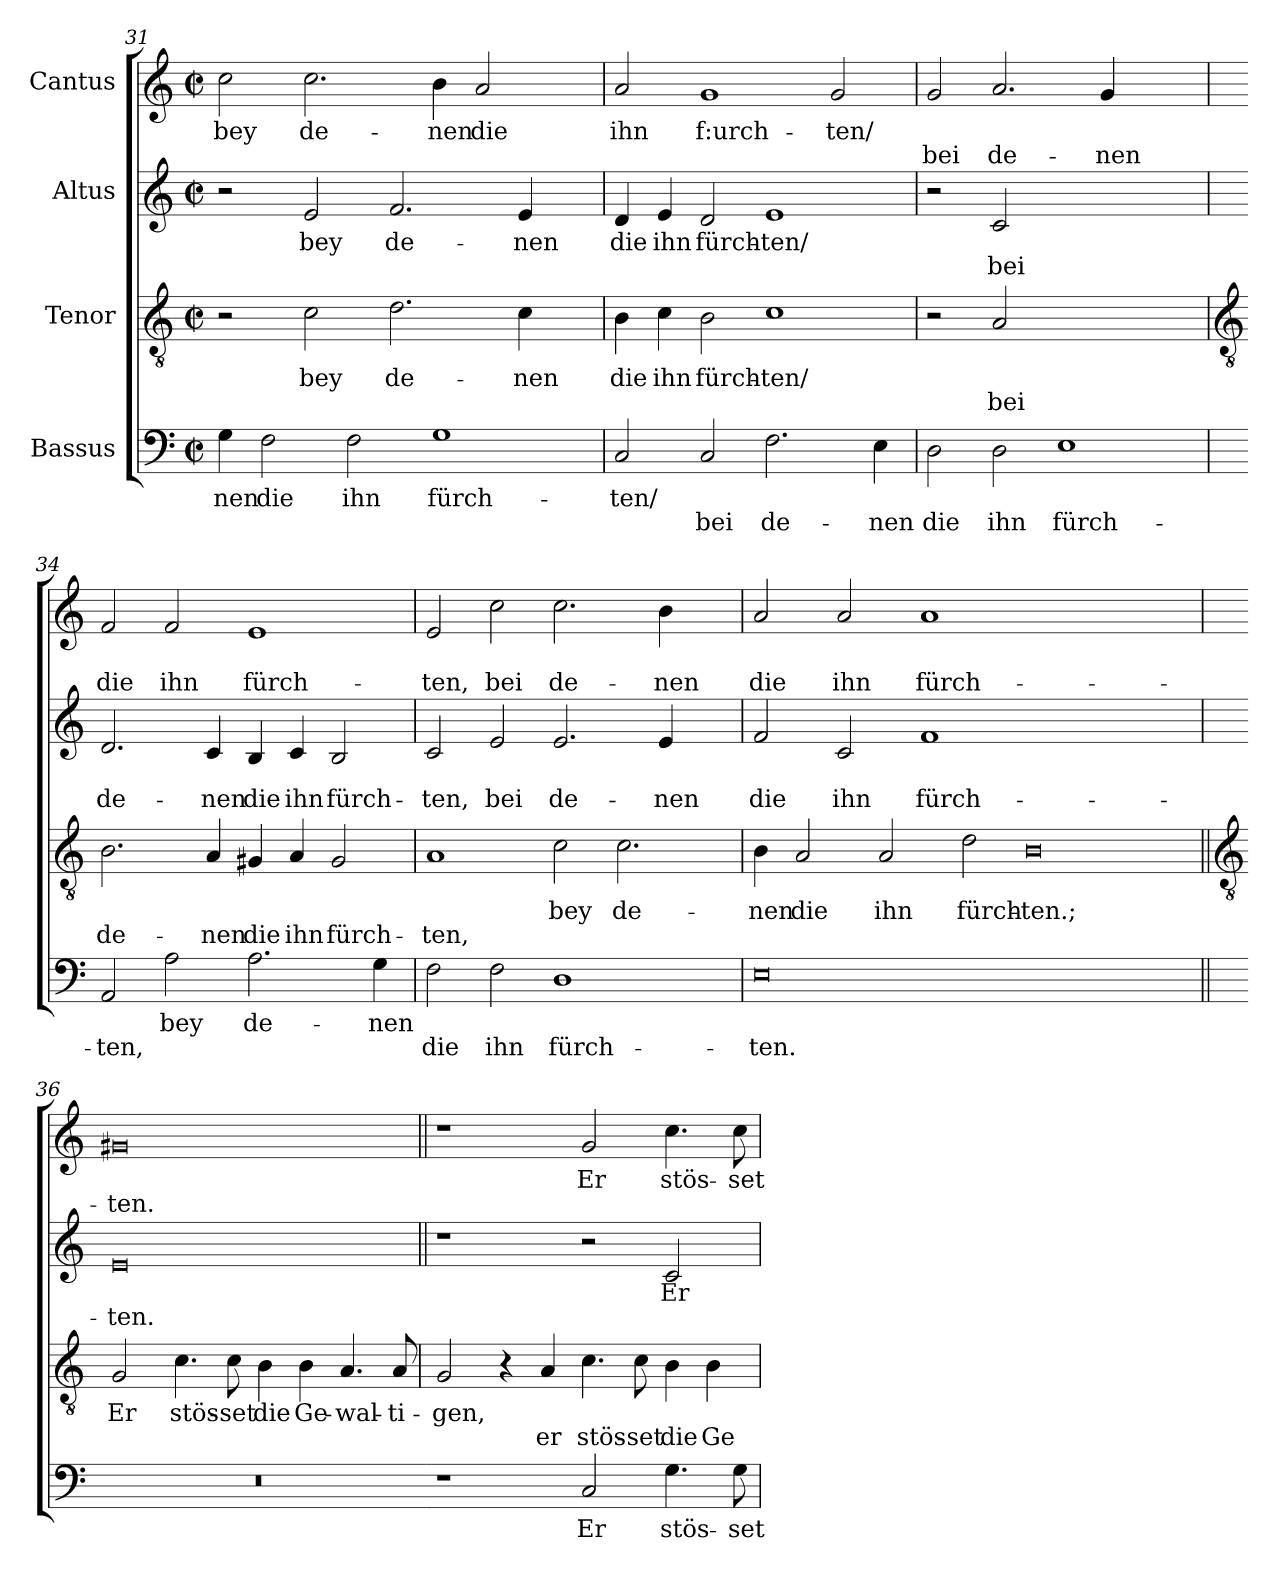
**kern	**text	**text	**kern	**text	**text	**kern	**text	**text	**kern	**text	**text
*part4	*part4	*part4	*part3	*part3	*part3	*part2	*part2	*part2	*part1	*part1	*part1
*staff4	*staff4	*staff4	*staff3	*staff3	*staff3	*staff2	*staff2	*staff2	*staff1	*staff1	*staff1
*I"Bassus	*	*	*I"Tenor	*	*	*I"Altus	*	*	*I"Cantus	*	*
*clefF4	*	*	*clefGv2	*	*	*clefG2	*	*	*clefG2	*	*
*k[]	*	*	*k[]	*	*	*k[]	*	*	*k[]	*	*
*C:	*	*	*C:	*	*	*C:	*	*	*C:	*	*
*M4/2	*	*	*M4/2	*	*	*M4/2	*	*	*M4/2	*	*
*met(c|)	*	*	*met(c|)	*	*	*met(c|)	*	*	*met(c|)	*	*
=31A	=31A	=31A	=31A	=31A	=31A	=31A	=31A	=31A	=31A	=31A	=31A
!	!LO:LY:b	!	!	!	!	!	!	!	!	!LO:LY:b	!
4G	-nen	.	2r	.	.	2r	.	.	2cc	bey	.
!	!LO:LY:b	!	!	!	!	!	!	!	!	!	!
2F	die	.	.	.	.	.	.	.	.	.	.
!	!	!	!	!LO:LY:b	!	!	!LO:LY:b	!	!	!LO:LY:b	!
.	.	.	2c	bey	.	2e	bey	.	2.cc	de-	.
!	!LO:LY:b	!	!	!	!	!	!	!	!	!	!
2F	ihn	.	.	.	.	.	.	.	.	.	.
!	!	!	!	!LO:LY:b	!	!	!LO:LY:b	!	!	!	!
.	.	.	2.d	de-	.	2.f	de-	.	.	.	.
!	!LO:LY:b	!	!	!	!	!	!	!	!	!LO:LY:b	!
1G	fürch-	.	.	.	.	.	.	.	4b	-nen	.
!	!	!	!	!	!	!	!	!	!	!LO:LY:b	!
.	.	.	.	.	.	.	.	.	2a	die	.
!	!	!	!	!LO:LY:b	!	!	!LO:LY:b	!	!	!	!
.	.	.	4c	-nen	.	4e	-nen	.	.	.	.
.	.	.	4ryy	.	.	4ryy	.	.	4ryy	.	.
=32A	=32A	=32A	=32A	=32A	=32A	=32A	=32A	=32A	=32A	=32A	=32A
!	!LO:LY:b	!	!	!LO:LY:b	!	!	!LO:LY:b	!	!	!LO:LY:b	!
2C	-ten/	.	4B	die	.	4d	die	.	2a	ihn	.
!	!	!	!	!LO:LY:b	!	!	!LO:LY:b	!	!	!	!
.	.	.	4c	ihn	.	4e	ihn	.	.	.	.
!	!	!LO:LY:b	!	!LO:LY:b	!	!	!LO:LY:b	!	!	!LO:LY:b	!
2C	.	bei	2B	fürch-	.	2d	fürch-	.	1g	f:urch-	.
!	!	!LO:LY:b	!	!LO:LY:b	!	!	!LO:LY:b	!	!	!	!
2.F	.	de-	1c	-ten/	.	1e	-ten/	.	.	.	.
!	!	!	!	!	!	!	!	!	!	!LO:LY:b	!
.	.	.	.	.	.	.	.	.	2g	-ten/	.
!	!	!LO:LY:b	!	!	!	!	!	!	!	!	!
4E	.	-nen	.	.	.	.	.	.	.	.	.
!!LO:LB:g=z
=33A	=33A	=33A	=33A	=33A	=33A	=33A	=33A	=33A	=33A	=33A	=33A
!	!	!LO:LY:b	!	!	!	!	!	!	!	!	!LO:LY:b
2D	.	die	2r	.	.	2r	.	.	2g	.	bei
!	!	!LO:LY:b	!	!	!LO:LY:b	!	!	!LO:LY:b	!	!	!LO:LY:b
2D	.	ihn	2A	.	bei	2c	.	bei	2.a	.	de-
!	!	!LO:LY:b	!	!	!	!	!	!	!	!	!
1E	.	fürch-	1ryy	.	.	1ryy	.	.	.	.	.
!	!	!	!	!	!	!	!	!	!	!	!LO:LY:b
.	.	.	.	.	.	.	.	.	4g	.	-nen
.	.	.	.	.	.	.	.	.	2ryy	.	.
!!LO:LB:g=z
=34	=34	=34	=34	=34	=34	=34	=34	=34	=34	=34	=34
*	*	*	*clefGv2	*	*	*	*	*	*	*	*
!	!	!LO:LY:b	!	!	!LO:LY:b	!	!	!LO:LY:b	!	!	!LO:LY:b
2AA	.	-ten,	2.B	.	de-	2.d	.	de-	2f	.	die
!	!LO:LY:b	!	!	!	!	!	!	!	!	!	!LO:LY:b
2A	bey	.	.	.	.	.	.	.	2f	.	ihn
!	!	!	!	!	!LO:LY:b	!	!	!LO:LY:b	!	!	!
.	.	.	4A	.	-nen	4c	.	-nen	.	.	.
!	!LO:LY:b	!	!	!	!LO:LY:b	!	!	!LO:LY:b	!	!	!LO:LY:b
2.A	de-	.	4G#X	.	die	4B	.	die	1e	.	fürch-
!	!	!	!	!	!LO:LY:b	!	!	!LO:LY:b	!	!	!
.	.	.	4A	.	ihn	4c	.	ihn	.	.	.
!	!	!	!	!	!LO:LY:b	!	!	!LO:LY:b	!	!	!
.	.	.	2G#	.	fürch-	2B	.	fürch-	.	.	.
!	!LO:LY:b	!	!	!	!	!	!	!	!	!	!
4G	-nen	.	.	.	.	.	.	.	.	.	.
=35	=35	=35	=35	=35	=35	=35	=35	=35	=35	=35	=35
!	!	!LO:LY:b	!	!	!LO:LY:b	!	!	!LO:LY:b	!	!	!LO:LY:b
2F	.	die	1A	.	-ten,	2c	.	-ten,	2e	.	-ten,
!	!	!LO:LY:b	!	!	!	!	!	!LO:LY:b	!	!	!LO:LY:b
2F	.	ihn	.	.	.	2e	.	bei	2cc	.	bei
!	!	!LO:LY:b	!	!LO:LY:b	!	!	!	!LO:LY:b	!	!	!LO:LY:b
1D	.	fürch-	2c	bey	.	2.e	.	de-	2.cc	.	de-
!	!	!	!	!LO:LY:b	!	!	!	!	!	!	!
.	.	.	2.c	de-	.	.	.	.	.	.	.
!	!	!	!	!	!	!	!	!LO:LY:b	!	!	!LO:LY:b
.	.	.	.	.	.	4e	.	-nen	4b	.	-nen
4ryy	.	.	.	.	.	4ryy	.	.	4ryy	.	.
=35A	=35A	=35A	=35A	=35A	=35A	=35A	=35A	=35A	=35A	=35A	=35A
!	!	!LO:LY:b	!	!LO:LY:b	!	!	!	!LO:LY:b	!	!	!LO:LY:b
0E	.	-ten.	4B	-nen	.	2f	.	die	2a	.	die
!	!	!	!	!LO:LY:b	!	!	!	!	!	!	!
.	.	.	2A	die	.	.	.	.	.	.	.
!	!	!	!	!	!	!	!	!LO:LY:b	!	!	!LO:LY:b
.	.	.	.	.	.	2c	.	ihn	2a	.	ihn
!	!	!	!	!LO:LY:b	!	!	!	!	!	!	!
.	.	.	2A	ihn	.	.	.	.	.	.	.
!	!	!	!	!	!	!	!	!LO:LY:b	!	!	!LO:LY:b
.	.	.	.	.	.	1f	.	fürch-	1a	.	fürch-
!	!	!	!	!LO:LY:b	!	!	!	!	!	!	!
.	.	.	2d	fürch-	.	.	.	.	.	.	.
!	!	!	!	!LO:LY:b	!	!	!	!	!	!	!
.	.	.	0B	-ten.;	.	.	.	.	.	.	.
1..ryy	.	.	.	.	.	1..ryy	.	.	1..ryy	.	.
!!LO:LB:g=z
=36A||	=36A	=36A	=36A||	=36A	=36A	=36A	=36A	=36A	=36A	=36A	=36A
*	*	*	*clefGv2	*	*	*	*	*	*	*	*
!	!	!	!	!LO:LY:b	!	!	!	!LO:LY:b	!	!	!LO:LY:b
0r	.	.	2G	Er	.	0e	.	-ten.	0g#X	.	-ten.
!	!	!	!	!LO:LY:b	!	!	!	!	!	!	!
.	.	.	4.c	stös-	.	.	.	.	.	.	.
!	!	!	!	!LO:LY:b	!	!	!	!	!	!	!
.	.	.	8c	-set	.	.	.	.	.	.	.
!	!	!	!	!LO:LY:b	!	!	!	!	!	!	!
.	.	.	4B	die	.	.	.	.	.	.	.
!	!	!	!	!LO:LY:b	!	!	!	!	!	!	!
.	.	.	4B	Ge-	.	.	.	.	.	.	.
!	!	!	!	!LO:LY:b	!	!	!	!	!	!	!
.	.	.	4.A	-wal-	.	.	.	.	.	.	.
!	!	!	!	!LO:LY:b	!	!	!	!	!	!	!
.	.	.	8A	-ti-	.	.	.	.	.	.	.
!!LO:LB:g=z
=37	=37||	=37||	=37	=37||	=37||	=37||	=37||	=37||	=37||	=37||	=37||
!	!	!	!	!LO:LY:b	!	!	!	!	!	!	!
1r	.	.	2G	-gen,	.	1r	.	.	1r	.	.
.	.	.	4r	.	.	.	.	.	.	.	.
!	!	!	!	!	!LO:LY:b	!	!	!	!	!	!
.	.	.	4A	.	er	.	.	.	.	.	.
!	!LO:LY:b	!	!	!	!LO:LY:b	!	!	!	!	!LO:LY:b	!
2C	Er	.	4.c	.	stös-	2r	.	.	2g	Er	.
!	!	!	!	!	!LO:LY:b	!	!	!	!	!	!
.	.	.	8c	.	-set	.	.	.	.	.	.
!	!LO:LY:b	!	!	!	!LO:LY:b	!	!LO:LY:b	!	!	!LO:LY:b	!
4.G	stös-	.	4B	.	die	2c	Er	.	4.cc	stös-	.
!	!	!	!	!	!LO:LY:b	!	!	!	!	!	!
.	.	.	4B	.	Ge-	.	.	.	.	.	.
!	!LO:LY:b	!	!	!	!	!	!	!	!	!LO:LY:b	!
8G	-set	.	.	.	.	.	.	.	8cc	-set	.
=	=	=	=	=	=	=	=	=	=	=	=
*-	*-	*-	*-	*-	*-	*-	*-	*-	*-	*-	*-
